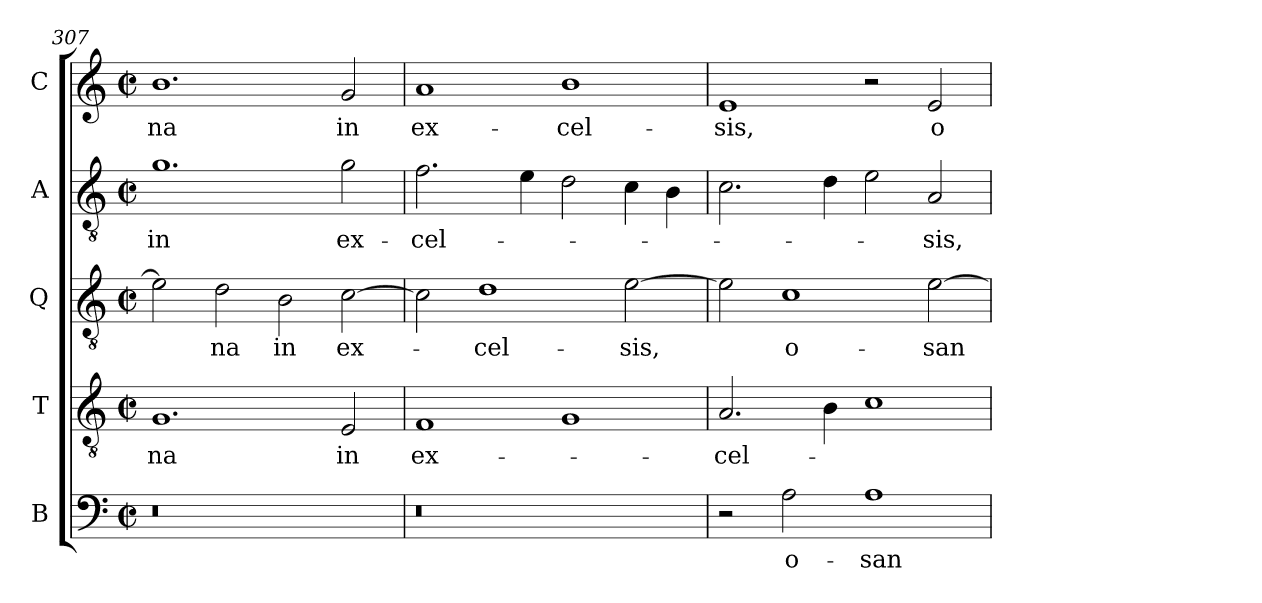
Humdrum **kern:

**kern	**text	**kern	**text	**kern	**text	**kern	**text	**kern	**text
*part5	*part5	*part4	*part4	*part3	*part3	*part2	*part2	*part1	*part1
*staff5	*staff5	*staff4	*staff4	*staff3	*staff3	*staff2	*staff2	*staff1	*staff1
*I"B	*	*I"T	*	*I"Q	*	*I"A	*	*I"C	*
*I'B	*	*I'T	*	*I'Q	*	*I'A	*	*I'C	*
*clefF4	*	*clefGv2	*	*clefGv2	*	*clefGv2	*	*clefG2	*
*M2/2	*	*M2/2	*	*M2/2	*	*M2/2	*	*M2/2	*
*met(c|)	*	*met(c|)	*	*met(c|)	*	*met(c|)	*	*met(c|)	*
=307	=307	=307	=307	=307	=307	=307	=307	=307	=307
!	!	!	!LO:LY:b:cj	!	!	!	!LO:LY:b:cj	!	!LO:LY:b:cj
0r	.	1.G	-na	2e\]	.	1.g	in	1.b	-na
!	!	!	!	!	!LO:LY:b:cj	!	!	!	!
.	.	.	.	2d\	-na	.	.	.	.
!	!	!	!	!	!LO:LY:b:cj	!	!	!	!
.	.	.	.	2B\	in	.	.	.	.
!	!	!	!LO:LY:b:cj	!	!LO:LY:b:cj	!	!LO:LY:b:cj	!	!LO:LY:b:cj
.	.	2E/	in	[>2c\	ex-	2g\	ex-	2g/	in
=308	=308	=308	=308	=308	=308	=308	=308	=308	=308
!	!	!	!LO:LY:b:cj	!	!	!	!LO:LY:b:cj	!	!LO:LY:b:cj
0r	.	1F	ex-	2c\]	.	2.f\	-cel-	1a	ex-
!	!	!	!	!	!LO:LY:b:cj	!	!	!	!
.	.	.	.	1d	-cel-	.	.	.	.
.	.	.	.	.	.	4e\	.	.	.
!	!	!	!	!	!	!	!	!	!LO:LY:b:cj
.	.	1G	.	.	.	2d\	.	1b	-cel-
!	!	!	!	!	!LO:LY:b:cj	!	!	!	!
.	.	.	.	[>2e\	-sis,	4c\	.	.	.
.	.	.	.	.	.	4B\	.	.	.
!!LO:LB:g=z
=309	=309	=309	=309	=309	=309	=309	=309	=309	=309
!	!	!	!LO:LY:b:cj	!	!	!	!	!	!LO:LY:b:cj
2r	.	2.A/	-cel-	2e\]	.	2.c\	.	1e	-sis,
!	!LO:LY:b:cj	!	!	!	!LO:LY:b:rj	!	!	!	!
2A\	o-	.	.	1c	o-	.	.	.	.
.	.	4B\	.	.	.	4d\	.	.	.
!	!LO:LY:b:cj	!	!	!	!	!	!	!	!
1A	-san-	1c	.	.	.	2e\	.	2r	.
!	!	!	!	!	!LO:LY:b:cj	!	!LO:LY:b:cj	!	!LO:LY:b:cj
.	.	.	.	[>2e\	-san-	2A/	-sis,	2e/	o-
=	=	=	=	=	=	=	=	=	=
*-	*-	*-	*-	*-	*-	*-	*-	*-	*-
